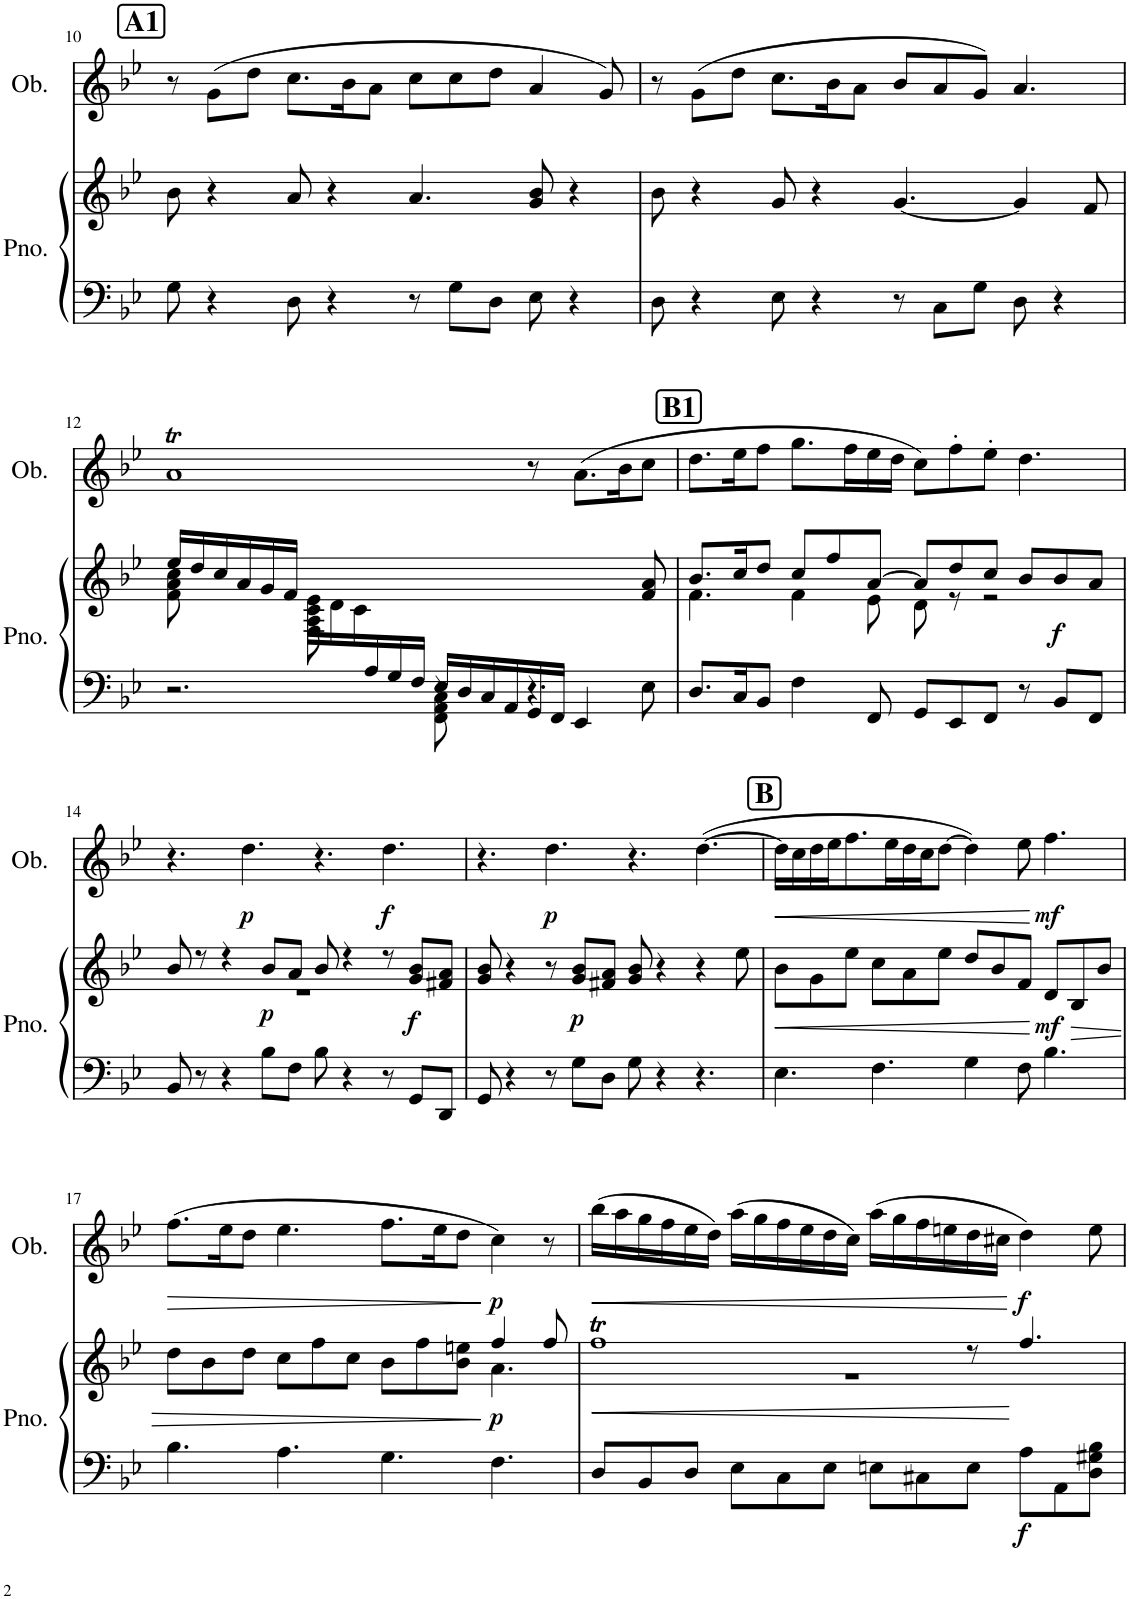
**kern	**kern	**dynam	**kern	**dynam
*part2	*part2	*part2	*part1	*part1
*staff3	*staff2	*staff2/3	*staff1	*staff1
*I"Piano	*	*	*I"Oboe	*
*I'Pno.	*	*	*I'Ob.	*
!!LO:PB:g=z
*clefF4	*clefG2	*	*clefG2	*
*k[b-e-]	*k[b-e-]	*	*k[b-e-]	*
*M12/8	*M12/8	*	*M12/8	*
!!LO:REH:place=s1:a:B:cj:fs=14:t=A1
=10	=10	=10	=10	=10
8G\	8b-\	.	8r	.
4r	4r	.	(8g\L	.
.	.	.	8dd\J	.
8D\	8a/	.	8.cc\L	.
4r	4r	.	.	.
.	.	.	16b-\K	.
.	.	.	8a\J	.
8r	4.a/	.	8cc\L	.
8G\L	.	.	8cc\	.
8D\J	.	.	8dd\J	.
8E-\	8g/ 8b-/	.	4a/	.
4r	4r	.	.	.
.	.	.	8g/)	.
=11	=11	=11	=11	=11
8D\	8b-\	.	8r	.
4r	4r	.	(8g\L	.
.	.	.	8dd\J	.
8E-\	8g/	.	8.cc\L	.
4r	4r	.	.	.
.	.	.	16b-\K	.
.	.	.	8a\J	.
8r	[4.g/	.	8b-/L	.
8C\L	.	.	8a/	.
8G\J	.	.	8g/J)	.
8D\	4g/]	.	4.a/	.
4r	.	.	.	.
.	8f/	.	.	.
!!LO:LB:g=z
=12	=12	=12	=12	=12
*^	*^	*	*	*
*	*^	*	*	*	*	*
16ryy	2.ryy	2.r	16ee-/LL	8f\ 8a\ 8cc\	.	1at	.
.	.	.	16dd/	.	.	.	.
.	.	.	16cc/	4ryy	.	.	.
.	.	.	16a/	.	.	.	.
.	.	.	16g/	.	.	.	.
.	.	.	16f/JJ	.	.	.	.
.	.	.	16e-\LL	8F\ 8A\ 8c\	.	.	.
.	.	.	16d\	.	.	.	.
.	.	.	16c\	1ryy	.	.	.
16A/	.	.	16ryy	.	.	.	.
16G/	.	.	.	.	.	.	.
16F/JJ	.	.	.	.	.	.	.
16E-/LL	8FF\ 8AA\ 8C\	4r	.	.	.	.	.
16D/	.	.	.	.	.	.	.
16C/	2ryy	.	.	.	.	.	.
16AA/	.	.	.	.	.	.	.
16GG/	.	4.r	.	.	.	8r	.
16FF/JJ	.	.	.	.	.	.	.
4EE-/	.	.	.	.	.	(8.a\L	.
.	.	.	.	.	.	16b-\K	.
8ryy	8ryy	8E-\	8f/ 8a/	.	.	8cc\J	.
*v	*v	*v	*	*	*	*	*
!!LO:REH:place=s1:a:B:cj:fs=14:t=B1
=13	=13	=13	=13	=13	=13
8.D/L	8.b-/L	4.f\	.	8.dd\L	.
16C/K	16cc/K	.	.	16ee-\K	.
8BB-/J	8dd/J	.	.	8ff\J	.
4F\	8cc/L	4f\	.	8.gg\L	.
.	8ff/	.	.	.	.
.	.	.	.	16ff\L	.
8FF/	[8a/J	8e-\	.	16ee-\	.
.	.	.	.	16dd\JJ	.
8GG/L	8a/L]	8d\	.	8cc\L)	.
8EE-/	8dd/	8r	.	8ff'\	.
8FF/J	8cc/J	2r	.	8ee-'\J	.
8r	8b-/L	.	.	4.dd\	.
!	!	!	!LO:DY:b	!	!
8BB-/L	8b-/	.	f	.	.
8FF/J	8a/J	.	.	.	.
!!LO:LB:g=z
=14	=14	=14	=14	=14	=14
8BB-/	8b-/	1.r	.	4.r	.
8r	8r	.	.	.	.
4r	4r	.	.	.	.
!	!	!	!	!	!LO:DY:b
.	.	.	.	4.dd\	p
!	!	!	!LO:DY:b	!	!
8B-\L	8b-/L	.	p	.	.
8F\J	8a/J	.	.	.	.
8B-\	8b-/	.	.	4.r	.
4r	4r	.	.	.	.
!	!	!	!	!	!LO:DY:b
8r	8r	.	.	4.dd\	f
!	!	!	!LO:DY:b	!	!
8GG/L	8g/ 8b-/L	.	f	.	.
8DD/J	8f#X/ 8a/J	.	.	.	.
*	*v	*v	*	*	*
=15	=15	=15	=15	=15
8GG/	8g/ 8b-/	.	4.r	.
4r	4r	.	.	.
!	!	!	!	!LO:DY:b
8r	8r	.	4.dd\	p
!	!	!LO:DY:b	!	!
8G\L	8g/ 8b-/L	p	.	.
8D\J	8f#X/ 8a/J	.	.	.
8G\	8g/ 8b-/	.	4.r	.
4r	4r	.	.	.
4.r	4r	.	([4.dd\	.
.	8ee-\	.	.	.
!!LO:REH:place=s1:a:B:cj:fs=14:t=B
=16	=16	=16	=16	=16
!	!	!LO:HP:b	!	!LO:HP:b
4.E-\	8b-\L	<	16dd\LL]	<
.	.	.	16cc\	.
.	8g\	.	16dd\	.
.	.	.	16ee-\J	.
.	8ee-\J	.	8.ff\	.
4.F\	8cc\L	.	.	.
.	.	.	16ee-\L	.
.	8a\	.	16dd\	.
.	.	.	16cc\J	.
.	8ee-\J	.	[8dd\J	.
4G\	8dd/L	.	4dd\])	.
.	8b-/	.	.	.
8F\	8f/J	.	8ee-\	.
!	!	!LO:DY:n=1:b	!	!LO:DY:n=1:b
4.B-\	8d/L	[ mf	4.ff\	[ mf
!	!	!LO:HP:b	!	!
.	8B-/	>	.	.
.	8b-/J	.	.	.
!!LO:LB:g=z
=17	=17	=17	=17	=17
*	*^	*	*	*
!	!	!	!	!	!LO:HP:b
4.B-\	8dd\L	8ryy	.	(8.ff\L	>
*	*v	*v	*	*	*
.	8b-\	.	.	.
.	.	.	16ee-\K	.
.	8dd\J	.	8dd\J	.
4.A\	8cc\L	.	4.ee-\	.
.	8ff\	.	.	.
.	8cc\J	.	.	.
4.G\	8b-\L	.	8.ff\L	.
.	8ff\	.	.	.
.	.	.	16ee-\K	.
.	8b-\ 8een\J	.	8dd\J	.
*	*^	*	*	*
!	!	!	!LO:DY:n=1:b	!	!LO:DY:n=1:b
4.F\	4ff/	4.a\	] p	4cc\)	] p
.	8ff/	.	.	8r	.
=18	=18	=18	=18	=18	=18
!	!	!	!LO:HP:b	!	!LO:HP:b
8D/L	1ffT	1.r	<	(16bb-\LL	<
.	.	.	.	16aa\	.
8BB-/	.	.	.	16gg\	.
.	.	.	.	16ff\	.
8D/J	.	.	.	16ee-\	.
.	.	.	.	16dd\JJ)	.
8E-\L	.	.	.	(16aa\LL	.
.	.	.	.	16gg\	.
8C\	.	.	.	16ff\	.
.	.	.	.	16ee-\	.
8E-\J	.	.	.	16dd\	.
.	.	.	.	16cc\JJ)	.
8En\L	.	.	.	(16aa\LL	.
.	.	.	.	16gg\	.
8C#X\	.	.	.	16ff\	.
.	.	.	.	16een\	.
8E\J	8r	.	.	16dd\	.
.	.	.	.	16cc#X\JJ	.
!	!	!	!LO:DY:n=1:b=2	!	!LO:DY:n=1:b
8A\L	4.ff/	.	[ f	4dd\)	[ f
8AA\	.	.	.	.	.
8D\ 8G#X\ 8B-\J	.	.	.	8ee\	.
*	*v	*v	*	*	*
=	=	=	=	=
*-	*-	*-	*-	*-
